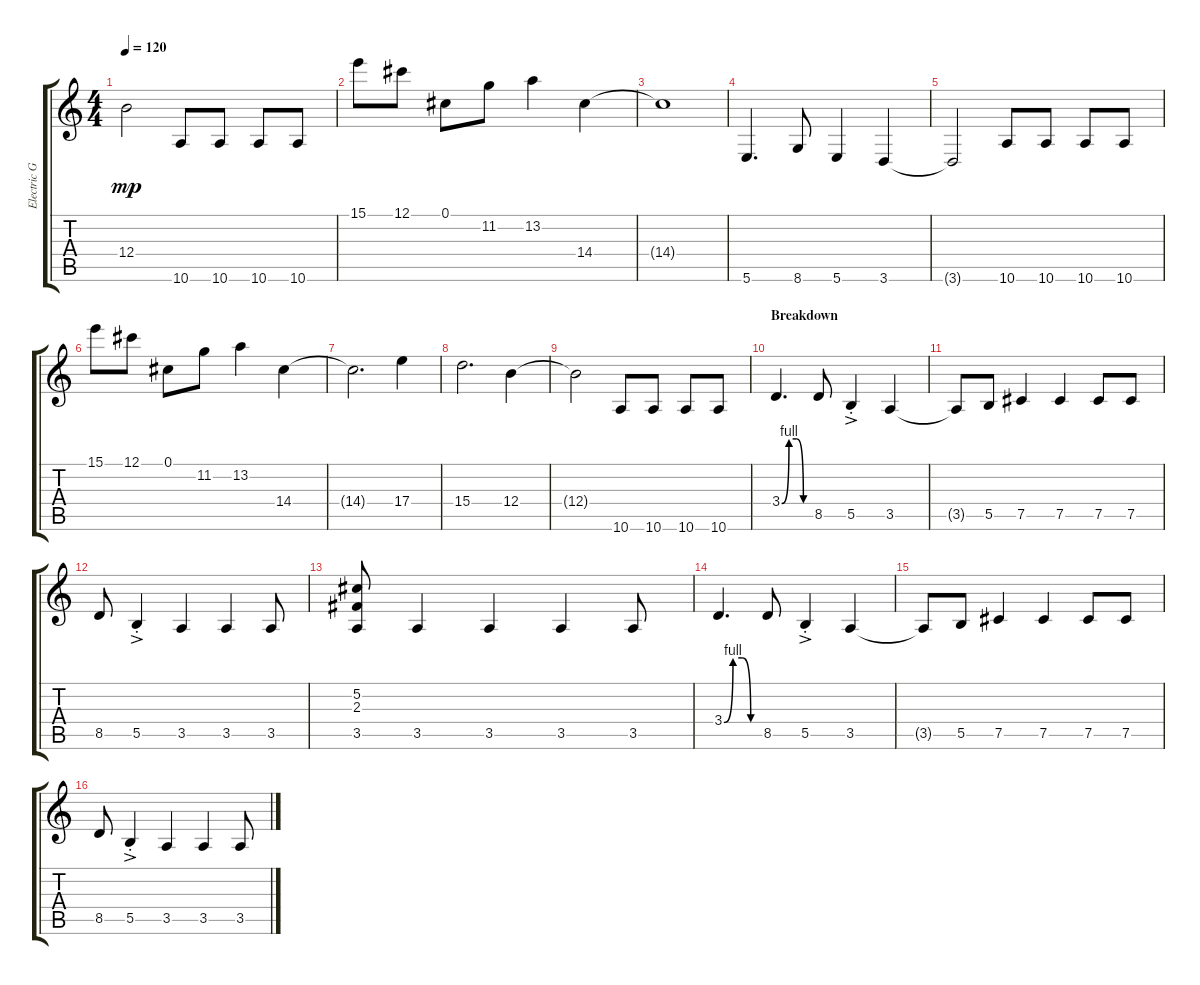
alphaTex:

\track ("Electric Guitar" "Electric G") {instrument overdrivenguitar}
\staff {score tabs}
\tuning (Db4 Ab3 E3 B2 Gb2 B1) {hide}
\ts (4 4)
\tempo 120
\clef g2
\ks c
12.4{t}.2{dy mp} 10.6.8 10.6.8 10.6.8 10.6.8 |
15.1.8 12.1.8 0.1.8 11.2.8 13.2.4 14.4.4 |
14.4{t}.1 |
5.6.4{d} 8.6.8 5.6.4 3.6.4 |
3.6{t}.2 10.6.8 10.6.8 10.6.8 10.6.8 |
15.1.8 12.1.8 0.1.8 11.2.8 13.2.4 14.4.4 |
14.4{t}.2{d} 17.4.4 |
15.4.2{d} 12.4.4 |
12.4{t}.2 10.6.8 10.6.8 10.6.8 10.6.8 |
\section ("" "Breakdown")
3.4{be (custom 0 0 15 4 30 4 45 0 60 0)}.4{d} 8.5.8 5.5{ac st}.4 3.5.4 |
3.5{t}.8 5.5.8 7.5.4 7.5.4 7.5.8 7.5.8 |
8.5.8 5.5{ac st}.4 3.5.4 3.5.4 3.5.8 |
(5.2 2.3 3.5).8 3.5.4 3.5.4 3.5.4 3.5.8 |
3.4{be (custom 0 0 15 4 30 4 45 0 60 0)}.4{d} 8.5.8 5.5{ac st}.4 3.5.4 |
3.5{t}.8 5.5.8 7.5.4 7.5.4 7.5.8 7.5.8 |
8.5.8 5.5{ac st}.4 3.5.4 3.5.4 3.5.8
